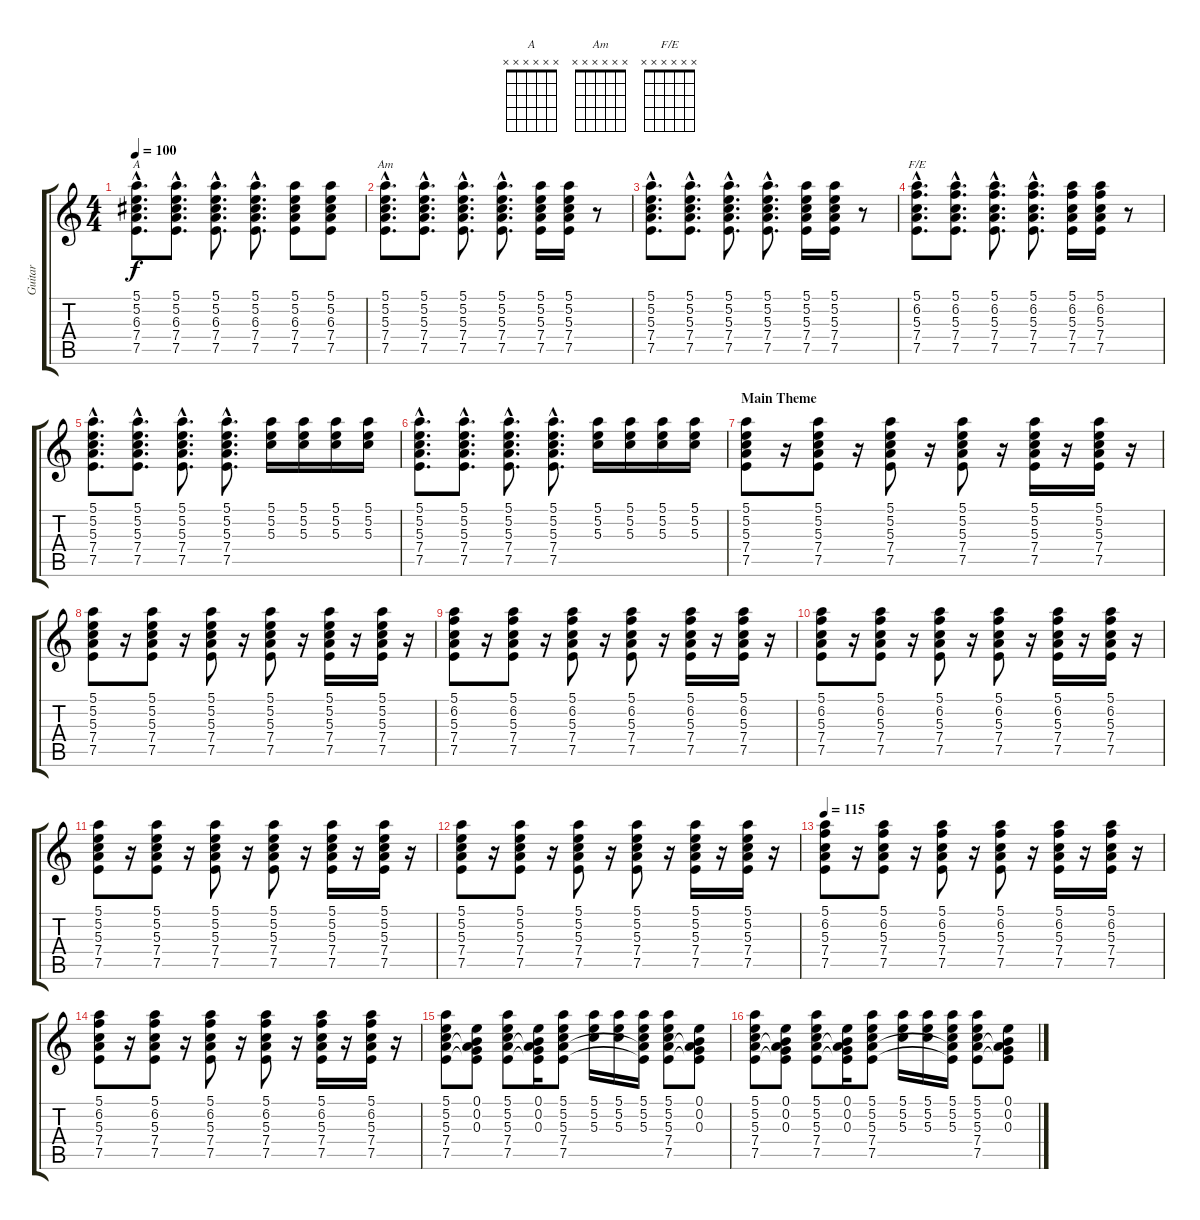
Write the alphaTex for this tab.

\track ("Guitar" "Guitar") {instrument overdrivenguitar}
\staff {score tabs}
\tuning (E4 B3 G3 D3 A2 E2) {hide}
\chord ("A" x x x x x x)
\chord ("Am" x x x x x x)
\chord ("F/E" x x x x x x)
\ts (4 4)
\tempo 100
\clef g2
\ks c
(5.1{hac} 5.2{hac} 6.3{hac} 7.4{hac} 7.5{hac}).8{d ch "A" dy f} (5.1{hac} 5.2{hac} 6.3{hac} 7.4{hac} 7.5{hac}).8{d} (5.1{hac} 5.2{hac} 6.3{hac} 7.4{hac} 7.5{hac}).8{d} (5.1{hac} 5.2{hac} 6.3{hac} 7.4{hac} 7.5{hac}).8{d} (5.1 5.2 6.3 7.4 7.5).8 (5.1 5.2 6.3 7.4 7.5).8 |
(5.1{hac} 5.2{hac} 5.3{hac} 7.4{hac} 7.5{hac}).8{d ch "Am"} (5.1{hac} 5.2{hac} 5.3{hac} 7.4{hac} 7.5{hac}).8{d} (5.1{hac} 5.2{hac} 5.3{hac} 7.4{hac} 7.5{hac}).8{d} (5.1{hac} 5.2{hac} 5.3{hac} 7.4{hac} 7.5{hac}).8{d} (5.1 5.2 5.3 7.4 7.5).16 (5.1 5.2 5.3 7.4 7.5).16 r.8 |
(5.1{hac} 5.2{hac} 5.3{hac} 7.4{hac} 7.5{hac}).8{d} (5.1{hac} 5.2{hac} 5.3{hac} 7.4{hac} 7.5{hac}).8{d} (5.1{hac} 5.2{hac} 5.3{hac} 7.4{hac} 7.5{hac}).8{d} (5.1{hac} 5.2{hac} 5.3{hac} 7.4{hac} 7.5{hac}).8{d} (5.1 5.2 5.3 7.4 7.5).16 (5.1 5.2 5.3 7.4 7.5).16 r.8 |
(5.1{hac} 6.2{hac} 5.3{hac} 7.4{hac} 7.5{hac}).8{d ch "F/E"} (5.1{hac} 6.2{hac} 5.3{hac} 7.4{hac} 7.5{hac}).8{d} (5.1{hac} 6.2{hac} 5.3{hac} 7.4{hac} 7.5{hac}).8{d} (5.1{hac} 6.2{hac} 5.3{hac} 7.4{hac} 7.5{hac}).8{d} (5.1 6.2 5.3 7.4 7.5).16 (5.1 6.2 5.3 7.4 7.5).16 r.8 |
(5.1{hac} 5.2{hac} 5.3{hac} 7.4{hac} 7.5{hac}).8{d} (5.1{hac} 5.2{hac} 5.3{hac} 7.4{hac} 7.5{hac}).8{d} (5.1{hac} 5.2{hac} 5.3{hac} 7.4{hac} 7.5{hac}).8{d} (5.1{hac} 5.2{hac} 5.3{hac} 7.4{hac} 7.5{hac}).8{d} (5.1 5.2 5.3).16 (5.1 5.2 5.3).16 (5.1 5.2 5.3).16 (5.1 5.2 5.3).16 |
(5.1{hac} 5.2{hac} 5.3{hac} 7.4{hac} 7.5{hac}).8{d} (5.1{hac} 5.2{hac} 5.3{hac} 7.4{hac} 7.5{hac}).8{d} (5.1{hac} 5.2{hac} 5.3{hac} 7.4{hac} 7.5{hac}).8{d} (5.1{hac} 5.2{hac} 5.3{hac} 7.4{hac} 7.5{hac}).8{d} (5.1 5.2 5.3).16 (5.1 5.2 5.3).16 (5.1 5.2 5.3).16 (5.1 5.2 5.3).16 |
\section ("" "Main Theme")
(5.1 5.2 5.3 7.4 7.5).8 r.16 (5.1 5.2 5.3 7.4 7.5).8 r.16 (5.1 5.2 5.3 7.4 7.5).8 r.16 (5.1 5.2 5.3 7.4 7.5).8 r.16 (5.1 5.2 5.3 7.4 7.5).16 r.16 (5.1 5.2 5.3 7.4 7.5).16 r.16 |
(5.1 5.2 5.3 7.4 7.5).8 r.16 (5.1 5.2 5.3 7.4 7.5).8 r.16 (5.1 5.2 5.3 7.4 7.5).8 r.16 (5.1 5.2 5.3 7.4 7.5).8 r.16 (5.1 5.2 5.3 7.4 7.5).16 r.16 (5.1 5.2 5.3 7.4 7.5).16 r.16 |
(5.1 6.2 5.3 7.4 7.5).8 r.16 (5.1 6.2 5.3 7.4 7.5).8 r.16 (5.1 6.2 5.3 7.4 7.5).8 r.16 (5.1 6.2 5.3 7.4 7.5).8 r.16 (5.1 6.2 5.3 7.4 7.5).16 r.16 (5.1 6.2 5.3 7.4 7.5).16 r.16 |
(5.1 6.2 5.3 7.4 7.5).8 r.16 (5.1 6.2 5.3 7.4 7.5).8 r.16 (5.1 6.2 5.3 7.4 7.5).8 r.16 (5.1 6.2 5.3 7.4 7.5).8 r.16 (5.1 6.2 5.3 7.4 7.5).16 r.16 (5.1 6.2 5.3 7.4 7.5).16 r.16 |
(5.1 5.2 5.3 7.4 7.5).8 r.16 (5.1 5.2 5.3 7.4 7.5).8 r.16 (5.1 5.2 5.3 7.4 7.5).8 r.16 (5.1 5.2 5.3 7.4 7.5).8 r.16 (5.1 5.2 5.3 7.4 7.5).16 r.16 (5.1 5.2 5.3 7.4 7.5).16 r.16 |
(5.1 5.2 5.3 7.4 7.5).8 r.16 (5.1 5.2 5.3 7.4 7.5).8 r.16 (5.1 5.2 5.3 7.4 7.5).8 r.16 (5.1 5.2 5.3 7.4 7.5).8 r.16 (5.1 5.2 5.3 7.4 7.5).16 r.16 (5.1 5.2 5.3 7.4 7.5).16 r.16 |
\tempo 115
(5.1 6.2 5.3 7.4 7.5).8 r.16 (5.1 6.2 5.3 7.4 7.5).8 r.16 (5.1 6.2 5.3 7.4 7.5).8 r.16 (5.1 6.2 5.3 7.4 7.5).8 r.16 (5.1 6.2 5.3 7.4 7.5).16 r.16 (5.1 6.2 5.3 7.4 7.5).16 r.16 |
(5.1 6.2 5.3 7.4 7.5).8 r.16 (5.1 6.2 5.3 7.4 7.5).8 r.16 (5.1 6.2 5.3 7.4 7.5).8 r.16 (5.1 6.2 5.3 7.4 7.5).8 r.16 (5.1 6.2 5.3 7.4 7.5).16 r.16 (5.1 6.2 5.3 7.4 7.5).16 r.16 |
(5.1 5.2 5.3 7.4 7.5).8 (0.1 0.2 0.3 7.4{t} 7.5{t}).8 (5.1 5.2 5.3 7.4 7.5).8 (0.1 0.2 0.3 7.4{t} 7.5{t}).16 (5.1 5.2 5.3 7.4 7.5).8 (5.1 5.2 5.3).16 (5.1 5.2 5.3).16 (5.1 5.2 5.3 7.4{t} 7.5{t}).16 (5.1 5.2 5.3 7.4 7.5).8 (0.1 0.2 0.3 7.4{t} 7.5{t}).8 |
(5.1 5.2 5.3 7.4 7.5).8 (0.1 0.2 0.3 7.4{t} 7.5{t}).8 (5.1 5.2 5.3 7.4 7.5).8 (0.1 0.2 0.3 7.4{t} 7.5{t}).16 (5.1 5.2 5.3 7.4 7.5).8 (5.1 5.2 5.3).16 (5.1 5.2 5.3).16 (5.1 5.2 5.3 7.4{t} 7.5{t}).16 (5.1 5.2 5.3 7.4 7.5).8 (0.1 0.2 0.3 7.4{t} 7.5{t}).8
